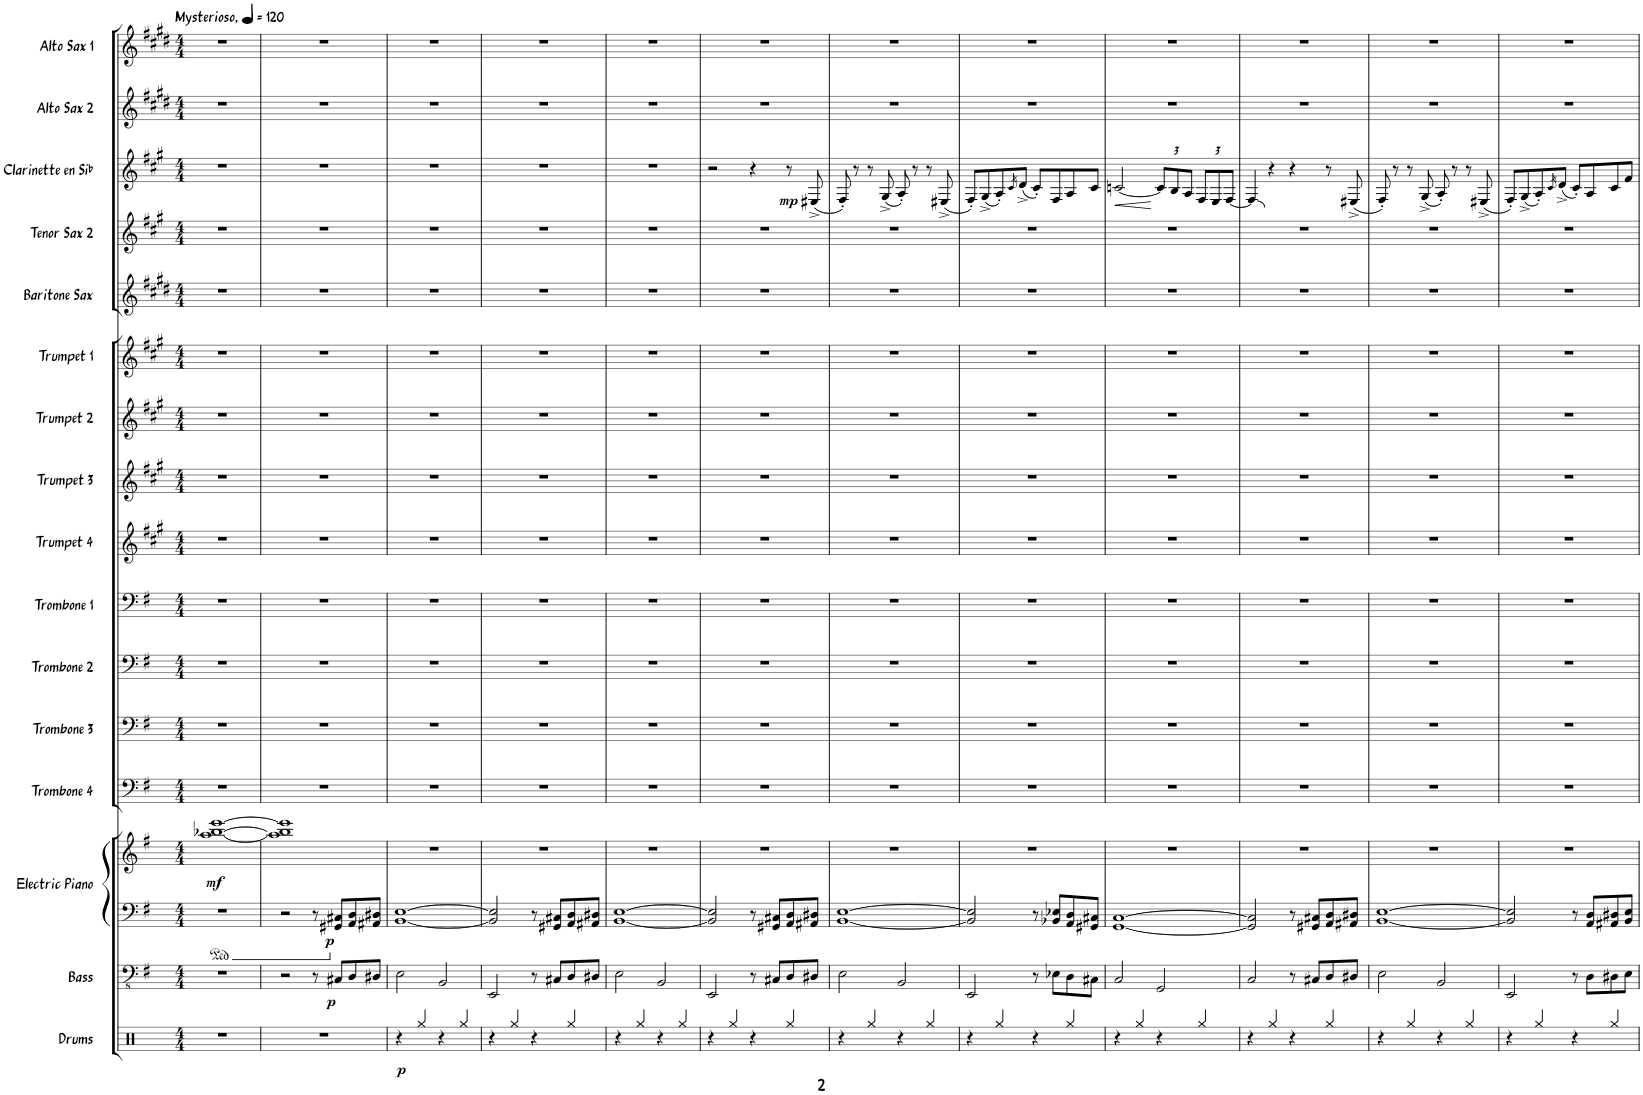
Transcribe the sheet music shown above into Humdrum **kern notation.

**kern	**dynam	**kern	**dynam	**kern	**kern	**dynam	**kern	**kern	**kern	**kern	**kern	**kern	**kern	**kern	**kern	**kern	**kern	**dynam	**kern	**kern
*part16	*part16	*part15	*part15	*part14	*part14	*part14	*part13	*part12	*part11	*part10	*part9	*part8	*part7	*part6	*part5	*part4	*part3	*part3	*part2	*part1
*staff17	*staff17	*staff16	*staff16	*staff15	*staff14	*staff14/15	*staff13	*staff12	*staff11	*staff10	*staff9	*staff8	*staff7	*staff6	*staff5	*staff4	*staff3	*staff3	*staff2	*staff1
*I"Drums	*	*I"Bass	*	*I"Electric Piano	*	*	*I"Trombone 4	*I"Trombone 3	*I"Trombone 2	*I"Trombone 1	*I"Trumpet 4	*I"Trumpet 3	*I"Trumpet 2	*I"Trumpet 1	*I"Baritone Sax	*I"Tenor Sax 2	*I"Clarinette en Sib	*	*I"Alto Sax 2	*I"Alto Sax 1
*I'Drums	*	*I'Bass	*	*I'E. Piano	*	*	*I'Tbn. 4	*I'Tbn. 3	*I'Tbn. 2	*I'Tbn. 1	*I'Tpt. 4	*I'Tpt. 3	*I'Tpt. 2	*I'Tpt. 1	*I'Bari	*I'Tenor 2	*I'Clar. Sib	*	*I'Alto 2	*I'Alto 1
*clefX	*	*clefFv4	*	*clefF4	*clefG2	*	*clefF4	*clefF4	*clefF4	*clefF4	*clefG2	*clefG2	*clefG2	*clefG2	*clefG2	*clefG2	*clefG2	*	*clefG2	*clefG2
*	*	*	*	*	*	*	*	*	*	*	*Trd1c2	*Trd1c2	*Trd1c2	*Trd1c2	*Trd12c21	*Trd8c14	*Trd1c2	*	*Trd5c9	*Trd5c9
*k[]	*	*k[f#]	*	*k[f#]	*k[f#]	*	*k[f#]	*k[f#]	*k[f#]	*k[f#]	*k[f#c#g#]	*k[f#c#g#]	*k[f#c#g#]	*k[f#c#g#]	*k[f#c#g#d#]	*k[f#c#g#]	*k[f#c#g#]	*	*k[f#c#g#d#]	*k[f#c#g#d#]
*M4/4	*	*M4/4	*	*M4/4	*M4/4	*	*M4/4	*M4/4	*M4/4	*M4/4	*M4/4	*M4/4	*M4/4	*M4/4	*M4/4	*M4/4	*M4/4	*	*M4/4	*M4/4
*MM120	*	*MM120	*	*MM120	*MM120	*	*MM120	*MM120	*MM120	*MM120	*MM120	*MM120	*MM120	*MM120	*MM120	*MM120	*MM120	*	*MM120	*MM120
=1	=1	=1	=1	=1	=1	=1	=1	=1	=1	=1	=1	=1	=1	=1	=1	=1	=1	=1	=1	=1
!	!	!	!	!	!	!	!	!	!	!	!	!	!	!	!	!	!	!	!	!LO:TX:a:t=Mysterioso,
!	!	!	!	!	!	!LO:DY:b	!	!	!	!	!	!	!	!	!	!	!	!	!	!
1r	.	1r	.	1r	[1aa [1bb-X [1eee	mf	1r	1r	1r	1r	1r	1r	1r	1r	1r	1r	1r	.	1r	1r
=2	=2	=2	=2	=2	=2	=2	=2	=2	=2	=2	=2	=2	=2	=2	=2	=2	=2	=2	=2	=2
1r	.	2r	.	2r	1aa] 1bb-] 1eee]	.	1r	1r	1r	1r	1r	1r	1r	1r	1r	1r	1r	.	1r	1r
.	.	8r	.	8r	.	.	.	.	.	.	.	.	.	.	.	.	.	.	.	.
!	!	!	!LO:DY:b	!	!	!LO:DY:b=2	!	!	!	!	!	!	!	!	!	!	!	!	!	!
.	.	8CC#X/L	p	8GG#X/ 8C#X/L	.	p	.	.	.	.	.	.	.	.	.	.	.	.	.	.
.	.	8DD/	.	8AA/ 8D/	.	.	.	.	.	.	.	.	.	.	.	.	.	.	.	.
.	.	8DD#X/J	.	8AA#X/ 8D#X/J	.	.	.	.	.	.	.	.	.	.	.	.	.	.	.	.
=3	=3	=3	=3	=3	=3	=3	=3	=3	=3	=3	=3	=3	=3	=3	=3	=3	=3	=3	=3	=3
!	!LO:DY:b	!	!	!	!	!	!	!	!	!	!	!	!	!	!	!	!	!	!	!
4r	p	2EE\	.	[1BB [1E	1r	.	1r	1r	1r	1r	1r	1r	1r	1r	1r	1r	1r	.	1r	1r
4Rgg/	.	.	.	.	.	.	.	.	.	.	.	.	.	.	.	.	.	.	.	.
4r	.	2BBB/	.	.	.	.	.	.	.	.	.	.	.	.	.	.	.	.	.	.
4Rgg/	.	.	.	.	.	.	.	.	.	.	.	.	.	.	.	.	.	.	.	.
=4	=4	=4	=4	=4	=4	=4	=4	=4	=4	=4	=4	=4	=4	=4	=4	=4	=4	=4	=4	=4
4r	.	2EEE/	.	2BB/] 2E/]	1r	.	1r	1r	1r	1r	1r	1r	1r	1r	1r	1r	1r	.	1r	1r
4Rgg/	.	.	.	.	.	.	.	.	.	.	.	.	.	.	.	.	.	.	.	.
4r	.	8r	.	8r	.	.	.	.	.	.	.	.	.	.	.	.	.	.	.	.
.	.	8CC#X/L	.	8GG#X/ 8C#X/L	.	.	.	.	.	.	.	.	.	.	.	.	.	.	.	.
4Rgg/	.	8DD/	.	8AA/ 8D/	.	.	.	.	.	.	.	.	.	.	.	.	.	.	.	.
.	.	8DD#X/J	.	8AA#X/ 8D#X/J	.	.	.	.	.	.	.	.	.	.	.	.	.	.	.	.
=5	=5	=5	=5	=5	=5	=5	=5	=5	=5	=5	=5	=5	=5	=5	=5	=5	=5	=5	=5	=5
4r	.	2EE\	.	[1BB [1E	1r	.	1r	1r	1r	1r	1r	1r	1r	1r	1r	1r	1r	.	1r	1r
4Rgg/	.	.	.	.	.	.	.	.	.	.	.	.	.	.	.	.	.	.	.	.
4r	.	2BBB/	.	.	.	.	.	.	.	.	.	.	.	.	.	.	.	.	.	.
4Rgg/	.	.	.	.	.	.	.	.	.	.	.	.	.	.	.	.	.	.	.	.
=6	=6	=6	=6	=6	=6	=6	=6	=6	=6	=6	=6	=6	=6	=6	=6	=6	=6	=6	=6	=6
4r	.	2EEE/	.	2BB/] 2E/]	1r	.	1r	1r	1r	1r	1r	1r	1r	1r	1r	1r	2r	.	1r	1r
4Rgg/	.	.	.	.	.	.	.	.	.	.	.	.	.	.	.	.	.	.	.	.
4r	.	8r	.	8r	.	.	.	.	.	.	.	.	.	.	.	.	4r	.	.	.
.	.	8CC#X/L	.	8GG#X/ 8C#X/L	.	.	.	.	.	.	.	.	.	.	.	.	.	.	.	.
!	!	!	!	!	!	!	!	!	!	!	!	!	!	!	!	!	!	!LO:DY:b	!	!
4Rgg/	.	8DD/	.	8AA/ 8D/	.	.	.	.	.	.	.	.	.	.	.	.	8r	mp	.	.
.	.	8DD#X/J	.	8AA#X/ 8D#X/J	.	.	.	.	.	.	.	.	.	.	.	.	(8E#X^/	.	.	.
=7	=7	=7	=7	=7	=7	=7	=7	=7	=7	=7	=7	=7	=7	=7	=7	=7	=7	=7	=7	=7
4r	.	2EE\	.	[1BB [1E	1r	.	1r	1r	1r	1r	1r	1r	1r	1r	1r	1r	8F#'/)	.	1r	1r
.	.	.	.	.	.	.	.	.	.	.	.	.	.	.	.	.	8r	.	.	.
4Rgg/	.	.	.	.	.	.	.	.	.	.	.	.	.	.	.	.	8r	.	.	.
.	.	.	.	.	.	.	.	.	.	.	.	.	.	.	.	.	(8G#^/	.	.	.
4r	.	2BBB/	.	.	.	.	.	.	.	.	.	.	.	.	.	.	8A'/)	.	.	.
.	.	.	.	.	.	.	.	.	.	.	.	.	.	.	.	.	8r	.	.	.
4Rgg/	.	.	.	.	.	.	.	.	.	.	.	.	.	.	.	.	8r	.	.	.
.	.	.	.	.	.	.	.	.	.	.	.	.	.	.	.	.	(8E#X^/	.	.	.
=8	=8	=8	=8	=8	=8	=8	=8	=8	=8	=8	=8	=8	=8	=8	=8	=8	=8	=8	=8	=8
4r	.	2EEE/	.	2BB/] 2E/]	1r	.	1r	1r	1r	1r	1r	1r	1r	1r	1r	1r	8F#'/L)	.	1r	1r
.	.	.	.	.	.	.	.	.	.	.	.	.	.	.	.	.	(8G#^/	.	.	.
4Rgg/	.	.	.	.	.	.	.	.	.	.	.	.	.	.	.	.	8A'/)	.	.	.
.	.	.	.	.	.	.	.	.	.	.	.	.	.	.	.	.	16qc#/	.	.	.
.	.	.	.	.	.	.	.	.	.	.	.	.	.	.	.	.	(8d^/J	.	.	.
4r	.	8r	.	8r	.	.	.	.	.	.	.	.	.	.	.	.	8c#'/L)	.	.	.
.	.	8EE-X\L	.	8BB-X/ 8E-X/L	.	.	.	.	.	.	.	.	.	.	.	.	8F#/	.	.	.
4Rgg/	.	8DD\	.	8AA/ 8D/	.	.	.	.	.	.	.	.	.	.	.	.	8A/	.	.	.
.	.	8CC#X\J	.	8GG#X/ 8C#X/J	.	.	.	.	.	.	.	.	.	.	.	.	8c#/J	.	.	.
=9	=9	=9	=9	=9	=9	=9	=9	=9	=9	=9	=9	=9	=9	=9	=9	=9	=9	=9	=9	=9
!	!	!	!	!	!	!	!	!	!	!	!	!	!	!	!	!	!	!LO:HP:b	!	!
4r	.	2CC/	.	[1GG [1C	1r	.	1r	1r	1r	1r	1r	1r	1r	1r	1r	1r	[2cn/	<	1r	1r
4Rgg/	.	.	.	.	.	.	.	.	.	.	.	.	.	.	.	.	.	.	.	.
*	*	*	*	*	*	*	*	*	*	*	*	*	*	*	*	*	*Xbrackettup	*	*	*
4r	.	2GGG/	.	.	.	.	.	.	.	.	.	.	.	.	.	.	12c/L]	[	.	.
.	.	.	.	.	.	.	.	.	.	.	.	.	.	.	.	.	12B/	.	.	.
.	.	.	.	.	.	.	.	.	.	.	.	.	.	.	.	.	12A/J	.	.	.
4Rgg/	.	.	.	.	.	.	.	.	.	.	.	.	.	.	.	.	12F#/L	.	.	.
.	.	.	.	.	.	.	.	.	.	.	.	.	.	.	.	.	12E/	.	.	.
.	.	.	.	.	.	.	.	.	.	.	.	.	.	.	.	.	[12F#/J	.	.	.
=10	=10	=10	=10	=10	=10	=10	=10	=10	=10	=10	=10	=10	=10	=10	=10	=10	=10	=10	=10	=10
4r	.	2CC/	.	2GG/] 2C/]	1r	.	1r	1r	1r	1r	1r	1r	1r	1r	1r	1r	4F#/]	.	1r	1r
4Rgg/	.	.	.	.	.	.	.	.	.	.	.	.	.	.	.	.	4r	.	.	.
4r	.	8r	.	8r	.	.	.	.	.	.	.	.	.	.	.	.	4r	.	.	.
.	.	8CC#X/L	.	8GG#X/ 8C#X/L	.	.	.	.	.	.	.	.	.	.	.	.	.	.	.	.
4Rgg/	.	8DD/	.	8AA/ 8D/	.	.	.	.	.	.	.	.	.	.	.	.	8r	.	.	.
.	.	8DD#X/J	.	8AA#X/ 8D#X/J	.	.	.	.	.	.	.	.	.	.	.	.	(8E#X^/	.	.	.
=11	=11	=11	=11	=11	=11	=11	=11	=11	=11	=11	=11	=11	=11	=11	=11	=11	=11	=11	=11	=11
4r	.	2EE\	.	[1BB [1E	1r	.	1r	1r	1r	1r	1r	1r	1r	1r	1r	1r	8F#'/)	.	1r	1r
.	.	.	.	.	.	.	.	.	.	.	.	.	.	.	.	.	8r	.	.	.
4Rgg/	.	.	.	.	.	.	.	.	.	.	.	.	.	.	.	.	8r	.	.	.
.	.	.	.	.	.	.	.	.	.	.	.	.	.	.	.	.	(8G#^/	.	.	.
4r	.	2BBB/	.	.	.	.	.	.	.	.	.	.	.	.	.	.	8A'/)	.	.	.
.	.	.	.	.	.	.	.	.	.	.	.	.	.	.	.	.	8r	.	.	.
4Rgg/	.	.	.	.	.	.	.	.	.	.	.	.	.	.	.	.	8r	.	.	.
.	.	.	.	.	.	.	.	.	.	.	.	.	.	.	.	.	(8E#X^/	.	.	.
=12	=12	=12	=12	=12	=12	=12	=12	=12	=12	=12	=12	=12	=12	=12	=12	=12	=12	=12	=12	=12
4r	.	2EEE/	.	2BB/] 2E/]	1r	.	1r	1r	1r	1r	1r	1r	1r	1r	1r	1r	8F#'/L)	.	1r	1r
.	.	.	.	.	.	.	.	.	.	.	.	.	.	.	.	.	(8G#^/	.	.	.
4Rgg/	.	.	.	.	.	.	.	.	.	.	.	.	.	.	.	.	8A'/)	.	.	.
.	.	.	.	.	.	.	.	.	.	.	.	.	.	.	.	.	16qc#/	.	.	.
.	.	.	.	.	.	.	.	.	.	.	.	.	.	.	.	.	(8d^/J	.	.	.
4r	.	8r	.	8r	.	.	.	.	.	.	.	.	.	.	.	.	8c#'/L)	.	.	.
.	.	8DD\L	.	8AA/ 8D/L	.	.	.	.	.	.	.	.	.	.	.	.	8A/	.	.	.
4Rgg/	.	8DD#X\	.	8AA#X/ 8D#X/	.	.	.	.	.	.	.	.	.	.	.	.	8c#/	.	.	.
.	.	8EE\J	.	8BB/ 8E/J	.	.	.	.	.	.	.	.	.	.	.	.	8f#/J	.	.	.
=	=	=	=	=	=	=	=	=	=	=	=	=	=	=	=	=	=	=	=	=
*-	*-	*-	*-	*-	*-	*-	*-	*-	*-	*-	*-	*-	*-	*-	*-	*-	*-	*-	*-	*-
